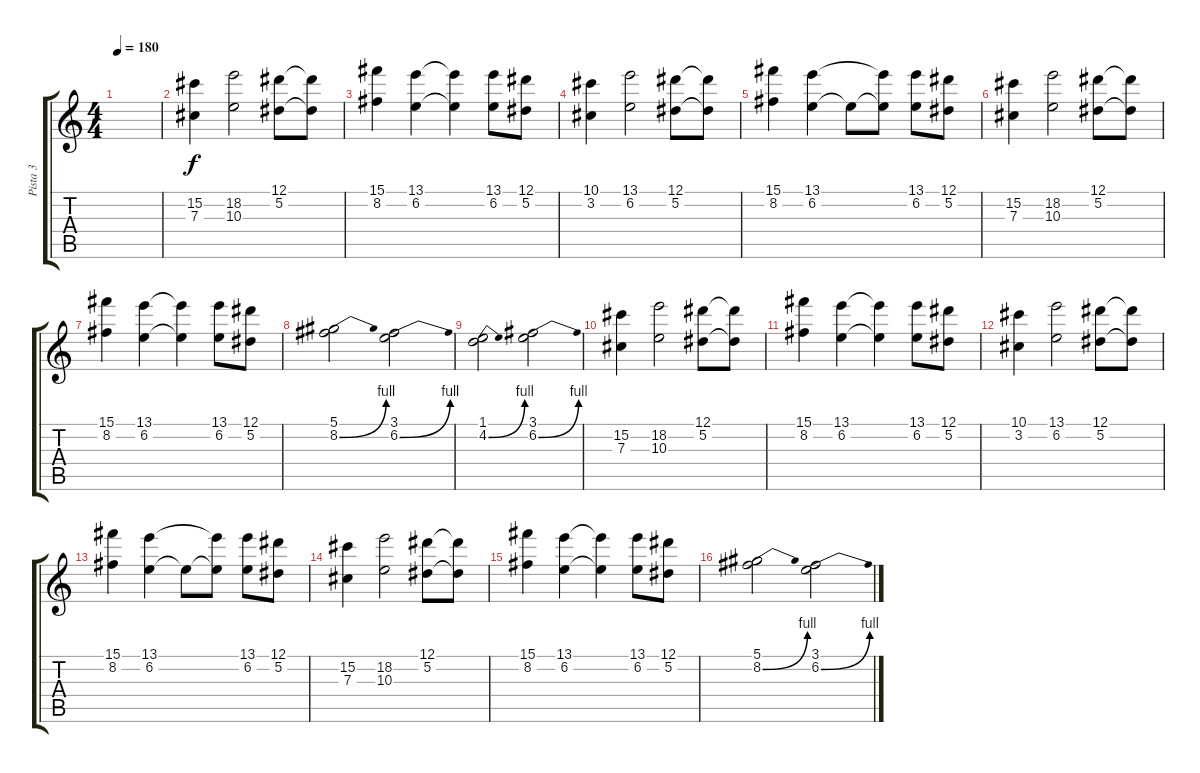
\track ("Pista 3" "Pista 3") {instrument distortionguitar}
\staff {score tabs}
\tuning (Eb4 Bb3 Gb3 Db3 Ab2 Eb2) {hide}
\ts (4 4)
\tempo 180
\clef g2
\ks c
|
(15.2 7.3).4 (18.2 10.3).2 (12.1 5.2).8 (12.1{t} 5.2{t}).8 |
(15.1 8.2).4 (13.1 6.2).4 (13.1{t} 6.2{t}).4 (13.1 6.2).8 (12.1 5.2).8 |
(10.1 3.2).4 (13.1 6.2).2 (12.1 5.2).8 (12.1{t} 5.2{t}).8 |
(15.1 8.2).4 (13.1 6.2).4 6.2{t}.8 (13.1{t} 6.2{t}).8 (13.1 6.2).8 (12.1 5.2).8 |
(15.2 7.3).4 (18.2 10.3).2 (12.1 5.2).8 (12.1{t} 5.2{t}).8 |
(15.1 8.2).4 (13.1 6.2).4 (13.1{t} 6.2{t}).4 (13.1 6.2).8 (12.1 5.2).8 |
(5.1 8.2{be (bend 0 0 60 4)}).2 (3.1 6.2{be (bend 0 0 60 4)}).2 |
(1.1 4.2{be (bend 0 0 60 4)}).2 (3.1 6.2{be (bend 0 0 60 4)}).2 |
(15.2 7.3).4 (18.2 10.3).2 (12.1 5.2).8 (12.1{t} 5.2{t}).8 |
(15.1 8.2).4 (13.1 6.2).4 (13.1{t} 6.2{t}).4 (13.1 6.2).8 (12.1 5.2).8 |
(10.1 3.2).4 (13.1 6.2).2 (12.1 5.2).8 (12.1{t} 5.2{t}).8 |
(15.1 8.2).4 (13.1 6.2).4 6.2{t}.8 (13.1{t} 6.2{t}).8 (13.1 6.2).8 (12.1 5.2).8 |
(15.2 7.3).4 (18.2 10.3).2 (12.1 5.2).8 (12.1{t} 5.2{t}).8 |
(15.1 8.2).4 (13.1 6.2).4 (13.1{t} 6.2{t}).4 (13.1 6.2).8 (12.1 5.2).8 |
(5.1 8.2{be (bend 0 0 60 4)}).2 (3.1 6.2{be (bend 0 0 60 4)}).2
